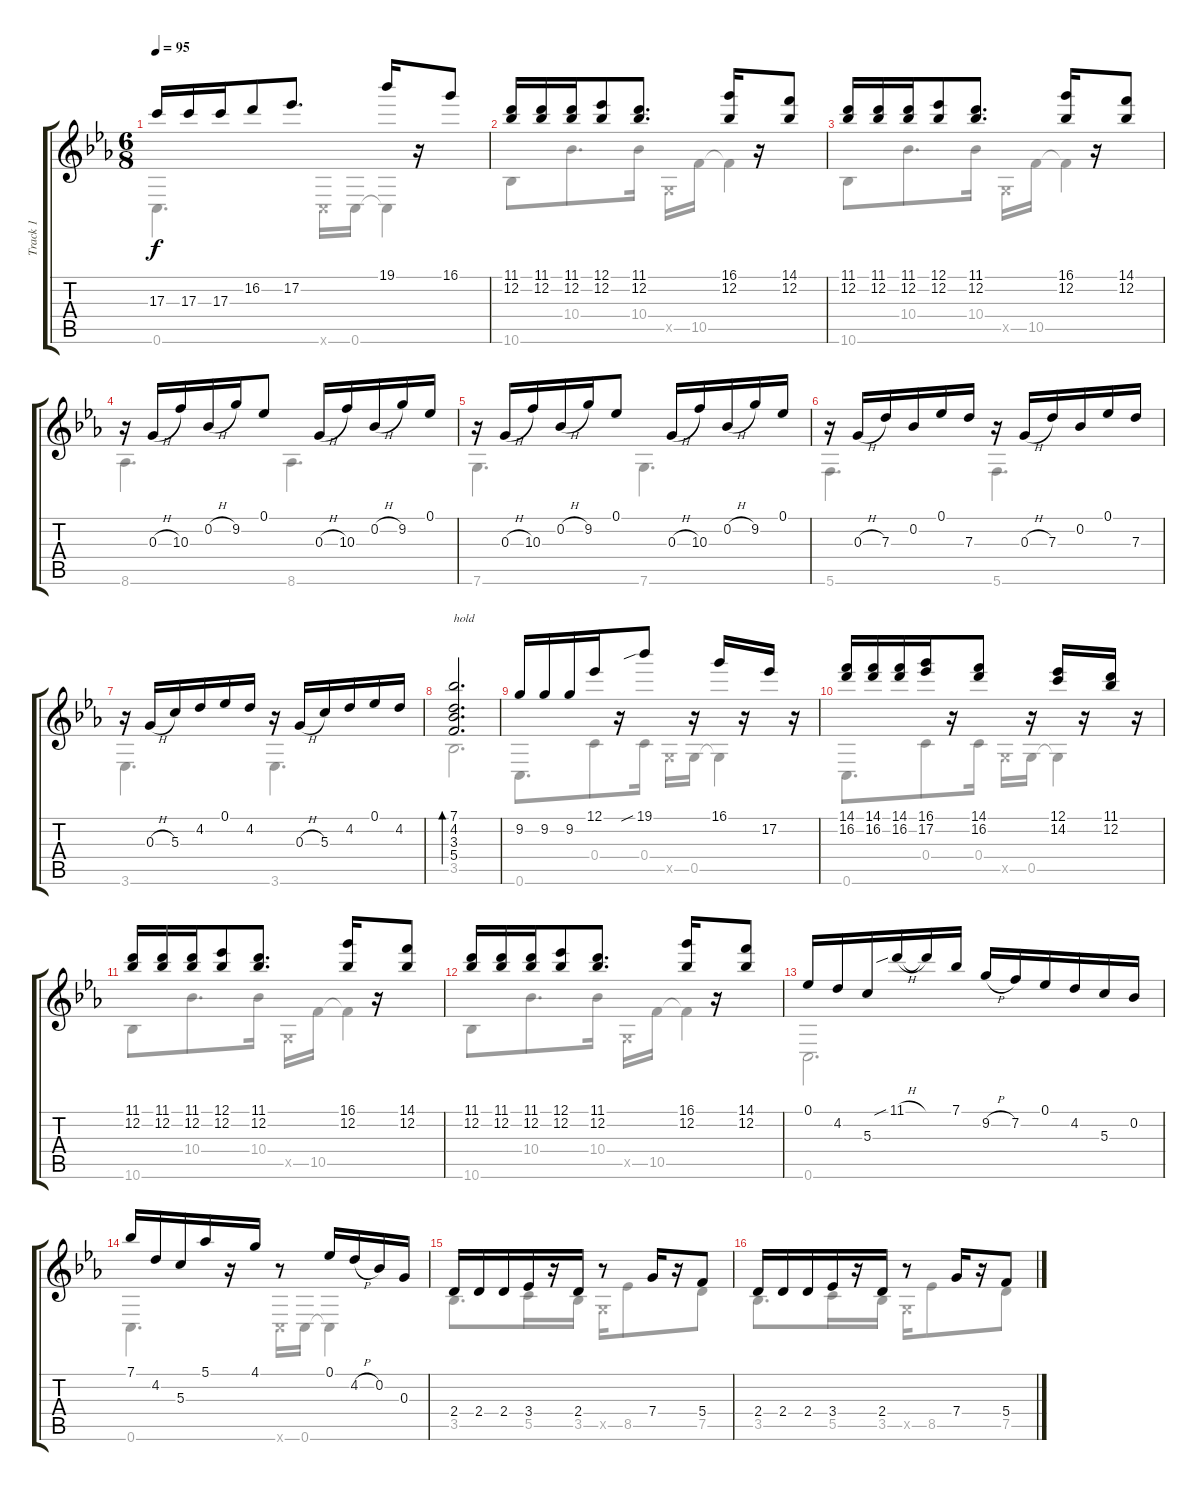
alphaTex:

\track ("Track 1" "Track 1") {instrument acousticguitarsteel}
\staff {score tabs}
\tuning (Eb4 Bb3 G3 C3 G2 C2) {hide}
\voice
\ts (6 8)
\tempo 95
\clef g2
\ks cminor
17.3.16{dy f} 17.3.16 17.3.16 16.2.8 17.2.8{d} 19.1.16 r.16 16.1.8 |
(11.1 12.2).16 (11.1 12.2).16 (11.1 12.2).16 (12.1 12.2).8 (11.1 12.2).8{d} (16.1 12.2).16 r.16 (14.1 12.2).8 |
(11.1 12.2).16 (11.1 12.2).16 (11.1 12.2).16 (12.1 12.2).8 (11.1 12.2).8{d} (16.1 12.2).16 r.16 (14.1 12.2).8 |
r.16 0.3{h}.16 10.3.16 0.2{h}.16 9.2.16 0.1.8 0.3{h}.16 10.3.16 0.2{h}.16 9.2.16 0.1.16 |
r.16 0.3{h}.16 10.3.16 0.2{h}.16 9.2.16 0.1.8 0.3{h}.16 10.3.16 0.2{h}.16 9.2.16 0.1.16 |
r.16 0.3{h}.16 7.3.16 0.2.16 0.1.16 7.3.16 r.16 0.3{h}.16 7.3.16 0.2.16 0.1.16 7.3.16 |
r.16 0.3{h}.16 5.3.16 4.2.16 0.1.16 4.2.16 r.16 0.3{h}.16 5.3.16 4.2.16 0.1.16 4.2.16 |
(7.1 4.2 3.3 5.4).2{d bd 480 txt "hold"} |
9.2.16 9.2.16 9.2.16 12.1.16 r.16 19.1{sib}.8 r.16 16.1.16 r.16 17.2.16 r.16 |
(14.1 16.2).16 (14.1 16.2).16 (14.1 16.2).16 (16.1 17.2).16 r.16 (14.1 16.2).8 r.16 (12.1 14.2).16 r.16 (11.1 12.2).16 r.16 |
(11.1 12.2).16 (11.1 12.2).16 (11.1 12.2).16 (12.1 12.2).8 (11.1 12.2).8{d} (16.1 12.2).16 r.16 (14.1 12.2).8 |
(11.1 12.2).16 (11.1 12.2).16 (11.1 12.2).16 (12.1 12.2).8 (11.1 12.2).8{d} (16.1 12.2).16 r.16 (14.1 12.2).8 |
0.1.16 4.2.16 5.3.16 11.1{sib h}.16 11.1{t}.16 7.1.16 9.2{h}.16 7.2.16 0.1.16 4.2.16 5.3.16 0.2.16 |
7.1.16 4.2.16 5.3.16 5.1.16 r.16 4.1.16 r.8 0.1.16 4.2{h}.16 0.2.16 0.3.16 |
2.4.16 2.4.16 2.4.16 3.4.16 r.16 2.4.16 r.8 7.4.16 r.16 5.4.8 |
2.4.16 2.4.16 2.4.16 3.4.16 r.16 2.4.16 r.8 7.4.16 r.16 5.4.8
\voice
\clef g2
\ottava regular
\simile none
\ks cminor
0.6.4{d dy f} 0.6{x}.16 0.6.16 0.6{t}.4 |
10.6.8 10.4.8{d} 10.4.16 0.5{x}.16 10.5.16 10.5{t}.4 |
10.6.8 10.4.8{d} 10.4.16 0.5{x}.16 10.5.16 10.5{t}.4 |
8.6.4{d} 8.6.4{d} |
7.6.4{d} 7.6.4{d} |
5.6.4{d} 5.6.4{d} |
3.6.4{d} 3.6.4{d} |
3.5.2{d} |
0.6.8{d} 0.4.8 0.4.16 0.5{x}.16 0.5.16 0.5{t}.4 |
0.6.8{d} 0.4.8 0.4.16 0.5{x}.16 0.5.16 0.5{t}.4 |
10.6.8 10.4.8{d} 10.4.16 0.5{x}.16 10.5.16 10.5{t}.4 |
10.6.8 10.4.8{d} 10.4.16 0.5{x}.16 10.5.16 10.5{t}.4 |
0.6.2{d} |
0.6.4{d} 0.6{x}.16 0.6.16 0.6{t}.4 |
3.5.8{d} 5.5.16 r.16 3.5.16 0.5{x}.16 8.5.8 r.16 7.5.8 |
3.5.8{d} 5.5.16 r.16 3.5.16 0.5{x}.16 8.5.8 r.16 7.5.8
